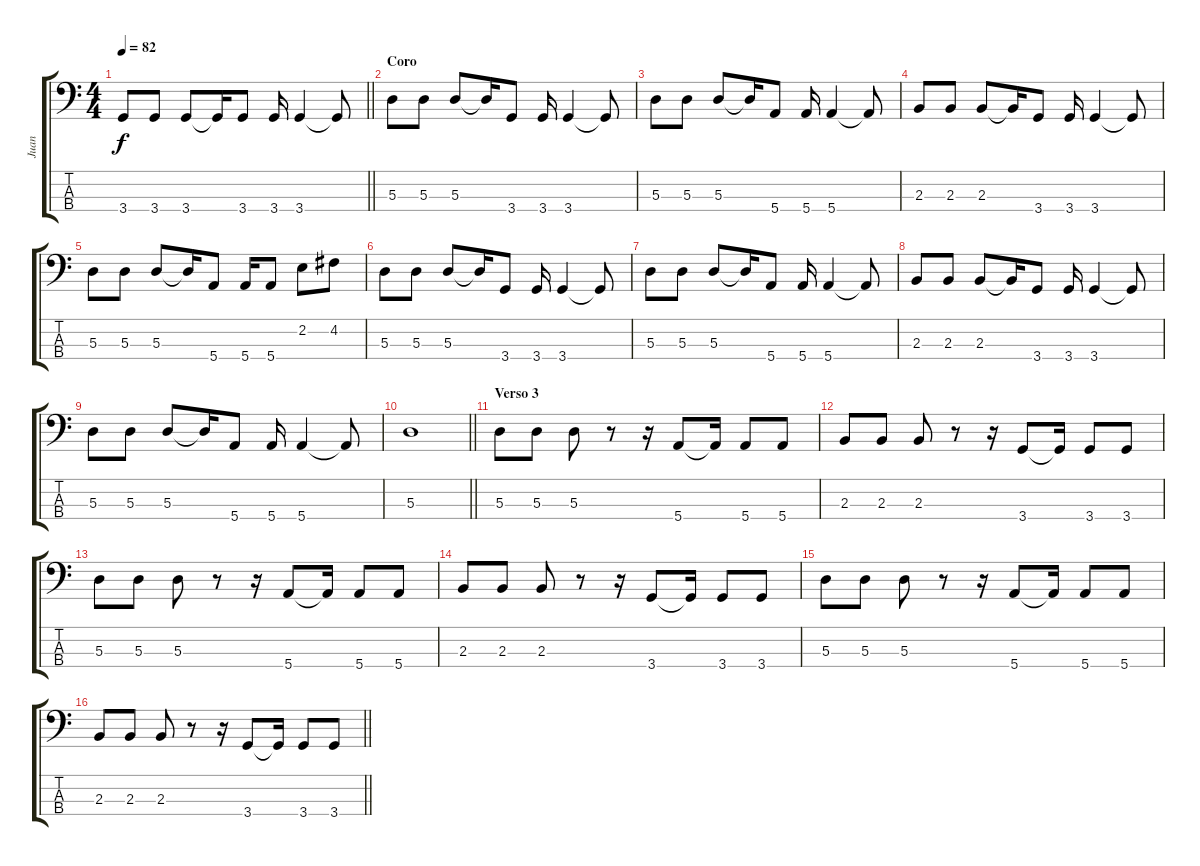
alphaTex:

\track ("Juan" "Juan") {instrument fretlessbass}
\staff {score tabs}
\tuning (G2 D2 A1 E1) {hide}
\ts (4 4)
\tempo 82
\clef f4
\barLineRight lightlight
\ks c
3.4.8{dy f} 3.4.8 3.4.8 3.4{t}.16 3.4.8 3.4.16 3.4.4 3.4{t}.8 |
\section ("" "Coro")
5.3.8 5.3.8 5.3.8 5.3{t}.16 3.4.8 3.4.16 3.4.4 3.4{t}.8 |
5.3.8 5.3.8 5.3.8 5.3{t}.16 5.4.8 5.4.16 5.4.4 5.4{t}.8 |
2.3.8 2.3.8 2.3.8 2.3{t}.16 3.4.8 3.4.16 3.4.4 3.4{t}.8 |
5.3.8 5.3.8 5.3.8 5.3{t}.16 5.4.8 5.4.16 5.4.8 2.2.8 4.2.8 |
5.3.8 5.3.8 5.3.8 5.3{t}.16 3.4.8 3.4.16 3.4.4 3.4{t}.8 |
5.3.8 5.3.8 5.3.8 5.3{t}.16 5.4.8 5.4.16 5.4.4 5.4{t}.8 |
2.3.8 2.3.8 2.3.8 2.3{t}.16 3.4.8 3.4.16 3.4.4 3.4{t}.8 |
5.3.8 5.3.8 5.3.8 5.3{t}.16 5.4.8 5.4.16 5.4.4 5.4{t}.8 |
\barLineRight lightlight
5.3.1 |
\section ("" "Verso 3")
5.3.8 5.3.8 5.3.8 r.8 r.16 5.4.8 5.4{t}.16 5.4.8 5.4.8 |
2.3.8 2.3.8 2.3.8 r.8 r.16 3.4.8 3.4{t}.16 3.4.8 3.4.8 |
5.3.8 5.3.8 5.3.8 r.8 r.16 5.4.8 5.4{t}.16 5.4.8 5.4.8 |
2.3.8 2.3.8 2.3.8 r.8 r.16 3.4.8 3.4{t}.16 3.4.8 3.4.8 |
5.3.8 5.3.8 5.3.8 r.8 r.16 5.4.8 5.4{t}.16 5.4.8 5.4.8 |
\barLineRight lightlight
2.3.8 2.3.8 2.3.8 r.8 r.16 3.4.8 3.4{t}.16 3.4.8 3.4.8
